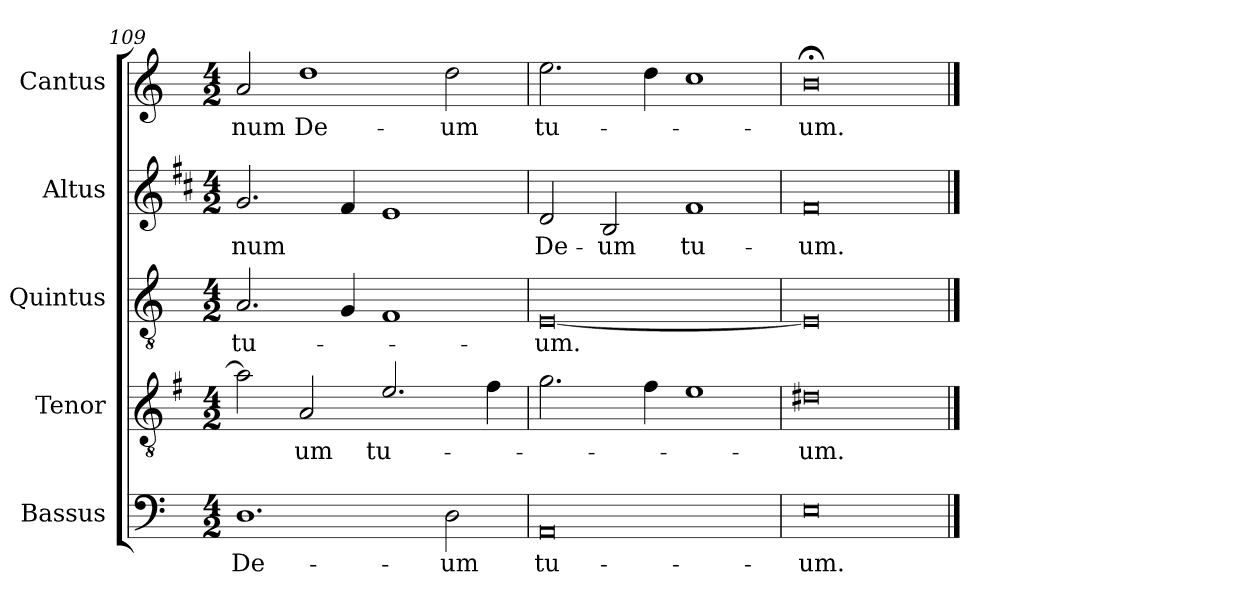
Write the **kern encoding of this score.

**kern	**text	**kern	**text	**kern	**text	**kern	**text	**kern	**text
*part5	*part5	*part4	*part4	*part3	*part3	*part2	*part2	*part1	*part1
*staff5	*staff5	*staff4	*staff4	*staff3	*staff3	*staff2	*staff2	*staff1	*staff1
*I"Bassus	*	*I"Tenor	*	*I"Quintus	*	*I"Altus	*	*I"Cantus	*
*I'B	*	*I'T	*	*	*	*I'A	*	*I'C	*
*clefF4	*	*clefGv2	*	*clefGv2	*	*clefG2	*	*clefG2	*
*	*	*ITrd4c7	*	*	*	*ITrd1c2	*	*	*
*k[]	*	*k[]	*	*k[]	*	*k[]	*	*k[]	*
*C:	*	*C:	*	*C:	*	*C:	*	*C:	*
*M4/2	*	*M4/2	*	*M4/2	*	*M4/2	*	*M4/2	*
=109	=109	=109	=109	=109	=109	=109	=109	=109	=109
!	!LO:LY:b	!	!	!	!LO:LY:b	!	!LO:LY:b	!	!LO:LY:b
1.D	De-	2d\]	.	2.A/	tu-	2.f/	-num	2a/	-num
!	!	!	!LO:LY:b	!	!	!	!	!	!LO:LY:b
.	.	2D/	-um	.	.	.	.	1dd	De-
.	.	.	.	4G/	.	4e/	.	.	.
!	!	!	!LO:LY:b	!	!	!	!	!	!
.	.	2.A/	tu-	1F	.	1d	.	.	.
!	!LO:LY:b	!	!	!	!	!	!	!	!LO:LY:b
2D\	-um	.	.	.	.	.	.	2dd\	-um
.	.	4B\	.	.	.	.	.	.	.
=110	=110	=110	=110	=110	=110	=110	=110	=110	=110
!	!LO:LY:b	!	!	!	!LO:LY:b	!	!LO:LY:b	!	!LO:LY:b
0AA	tu-	2.c\	.	[0E	-um.	2c/	De-	2.ee\	tu-
!	!	!	!	!	!	!	!LO:LY:b	!	!
.	.	.	.	.	.	2A/	-um	.	.
.	.	4B\	.	.	.	.	.	4dd\	.
!	!	!	!	!	!	!	!LO:LY:b	!	!
.	.	1A	.	.	.	1e	tu-	1cc	.
=111	=111	=111	=111	=111	=111	=111	=111	=111	=111
!	!LO:LY:b	!	!LO:LY:b	!	!	!	!LO:LY:b	!	!LO:LY:b
0E	-um.	0G#X	-um.	0E]	.	0e	-um.	0b;<	-um.
==	==	==	==	==	==	==	==	==	==
*-	*-	*-	*-	*-	*-	*-	*-	*-	*-
